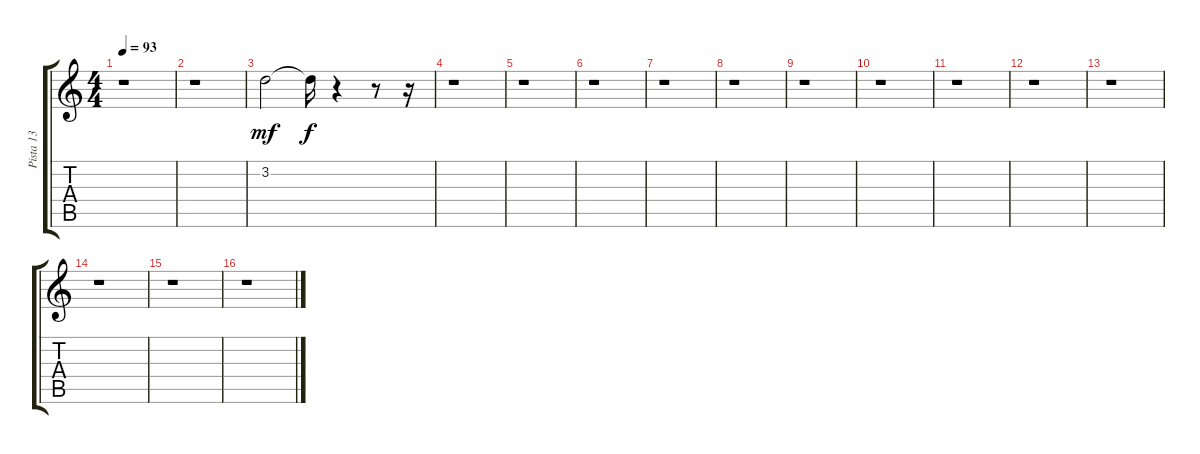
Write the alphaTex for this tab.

\track ("Pista 13" "Pista 13") {instrument guitarharmonics}
\staff {score tabs}
\tuning (E4 B3 G3 D3 A2 E2) {hide}
\ts (4 4)
\tempo 93
\clef g2
\ks c
r.1{dy f} |
r.1 |
3.2.2{dy mf} 3.2{t}.16{dy f} r.4 r.8 r.16 |
r.1 |
r.1 |
r.1 |
r.1 |
r.1 |
r.1 |
r.1 |
r.1 |
r.1 |
r.1 |
r.1 |
r.1 |
r.1
